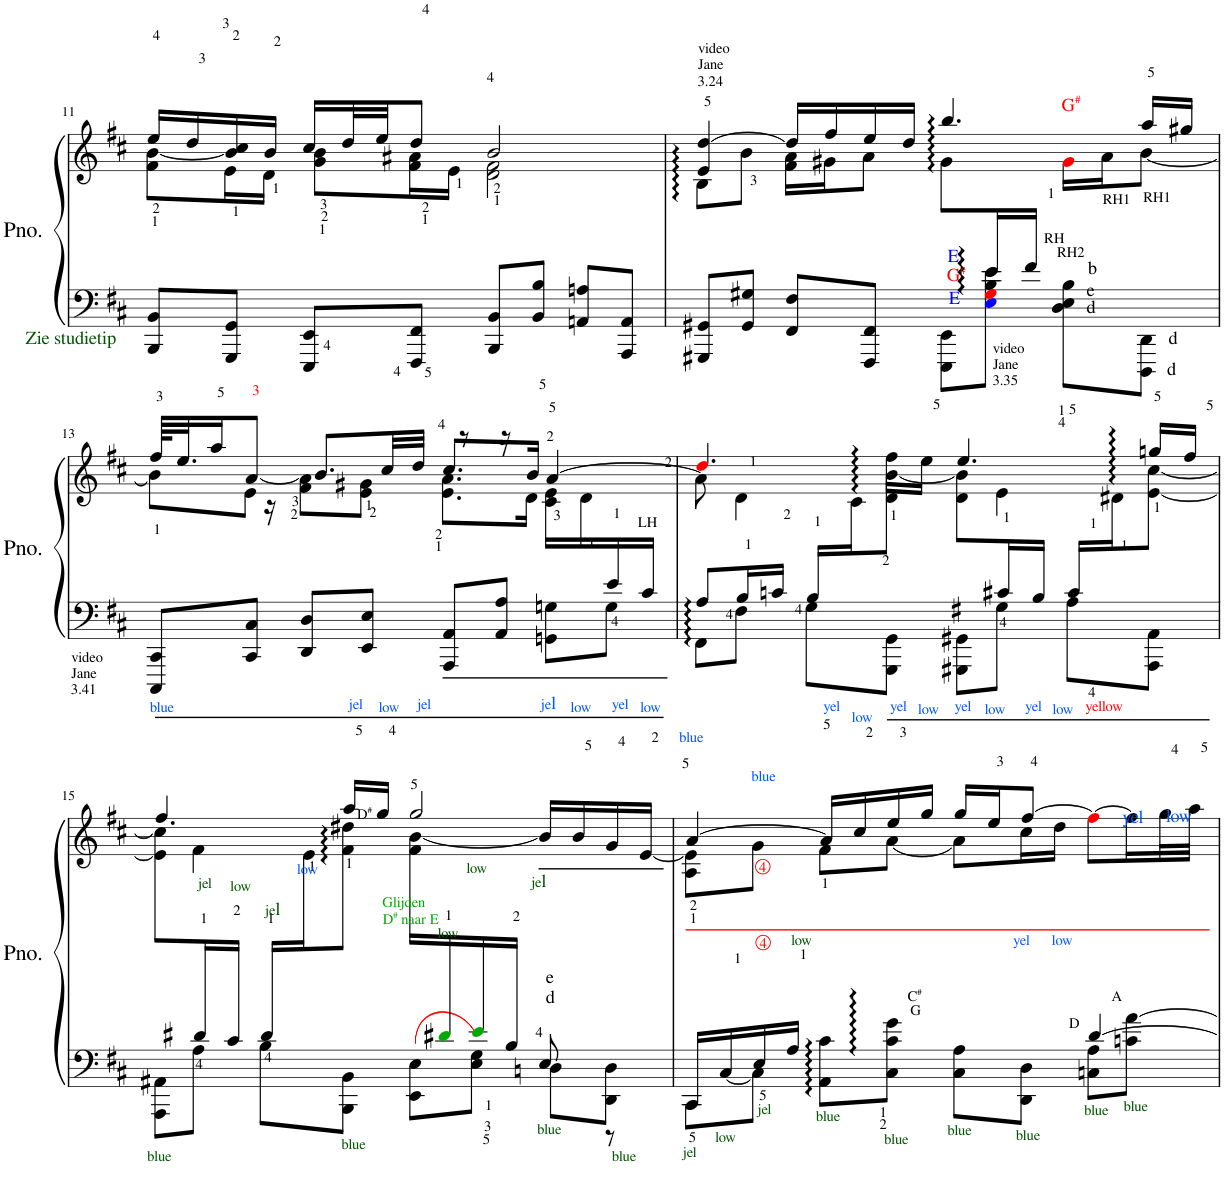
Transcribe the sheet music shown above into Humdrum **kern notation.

**kern	**kern
*part1	*part1
*staff2	*staff1
*I"Piano	*
*I'Pno.	*
!!LO:PB:g=z
*clefF4	*clefG2
*k[f#c#]	*k[f#c#]
*M4/4	*M4/4
*met(c)	*met(c)
=11	=11
*	*^
!LO:TX:b:color=#005500:t=Zie studietip	!	!
8BBB/ 8BB/L	16ee/LL	8f#\ [8b\L
.	16dd/	.
8GGG/ 8GG/J	16b/] 16cc#/	16e\L
.	16b/JJ	16d\JJ
8EEE/ 8EE/L	16cc#/LL	8g\ 8b\L
.	32dd/L	.
.	32ee/JJ	.
8FFF#/ 8FF#/J	8dd/J	16f#\ 16a#X\L
.	.	16e\JJ
8BBB/ 8BB/L	2b/	2d\ 2f#\
8BB/ 8B/J	.	.
8AAn/ 8An/L	.	.
8AAA/ 8AA/J	.	.
=12	=12	=12
*^	*	*
!	!	!LO:TX:a:t=video	!
!	!	!LO:TX:a:t=Jane	!
!	!	!LO:TX:a:t=3.24	!
*	*	*	*^
8ryy	8GGG#X/ 8GG#X/L	4e/ [4dd/	8B\L	2ryy
.	8GG#/ 8G#X/J	.	8b\J	.
.	8FF#/ 8F#/L	16dd/LL]	16f#\ 16a\LL	.
.	.	16ff#/	16g#X\J	.
.	8FFF#/ 8FF#/J	16ee/	8a\J	.
.	.	16dd/JJ	.	.
.	8EEE\ 8EE\L	4.bb/	8g#\L	8.ryy
!	!	!	!LO:TX:b:color=#0000FF:t=E	!
!LO:TX:a:color=#FF0000:t=G	!	!	!	!
!LO:TX:a:t=#	!	!	!	!
!LO:TX:a:color=#0000FF:t=E	!	!	!	!
!LO:TX:b:t=video	!	!	!	!
!LO:TX:b:t=Jane	!	!	!	!
!LO:TX:b:t=3.35	!	!	!	!
16e/L	8Ei\ 8G#j\ 8B\ 8e\J	.	8ryy	.
!	!	!	!	!LO:TX:b:t=RH
16f#/JJ	.	.	.	4ryy
!	!	!	!LO:TX:a:color=#FF0000:t=G	!
!	!	!	!LO:TX:a:t=#	!
!	!	!	!LO:TX:b:t=RH2	!
!LO:TX:a:t=b	!	!	!	!
!LO:TX:a:t=e	!	!	!	!
!LO:TX:a:t=d	!	!	!	!
4ryy	8D\ 8E\ 8B\L	.	16g#j\LL	.
!	!	!	!LO:TX:b:t=RH1	!
.	.	.	16a\J	.
!	!	!LO:TX:b:t=RH1	!	!
!	!LO:TX:b:t=d	!	!	!
!	!LO:TX:b:t=d	!	!	!
.	8DDD\ 8DD\J	16aa/LL	[8b\J	.
.	.	16gg#X/JJ	.	16ryy
!!LO:LB:g=z
=13	=13	=13	=13	=13
!LO:TX:b:t=video	!	!	!	!
!LO:TX:b:t=Jane	!	!	!	!
!LO:TX:b:t=3.41	!	!	!	!
*	*	*	*	*^
2..ryy	8CCC#/ 8CC#/L	64ff#/KLLL	8b\L]	8.ryy	2...ryy
.	.	32.ee/J	.	.	.
.	.	16aa/J	.	.	.
.	8CC#/ 8C#/J	[<8a/J	8e\J	.	.
.	.	.	.	16r	.
.	8DD/ 8D/L	64ryy	8f#\ 8a\]L	8.b/L	.
.	.	8.ryy	.	.	.
.	8EE/ 8E/J	.	8e\> 8g#X\>J	.	.
.	.	.	.	32cc#/LL	.
.	.	32ryy	.	.	.
.	.	.	.	32dd/JJJ	.
.	.	32ryy	.	.	.
.	8AAA/ 8AA/L	.	8.e\ 8.a\L	8.cc#/L	.
.	.	8r	.	.	.
.	8AA/ 8A/J	.	.	.	.
.	.	16r	.	.	.
.	.	.	16d\Jk	16b/Jk	.
.	.	64ryy	.	.	.
.	.	32ryy	.	.	.
.	8GGn\ 8Gn\L	[4a/	16c#\ 16e\LL	4ryy	.
.	.	.	16d\	.	.
16e/	8G>\J	.	8ryy	.	.
!	!	!	!	!	!LO:TX:b:t=LH
16c#/JJ	.	.	.	.	16ryy
=14	=14	=14	=14	=14	=14
*	*^	*	*	*	*
8ryy	8A/L	8FF#\L	4.ddj/	8a\]	8ryy	16ryy
*	*	*	*	*v	*v	*v
.	16B/L	8F#>\J	.	4d\
.	16cn/JJ	.	.	.
.	16B/LL	8G>\L	.	.
*	*	*	*^	*^
.	8.ryy	.	.	.	16ryy@	16c#\J
.	.	8GGG\ 8GG\J	16ff#\LL	8ryy	16ryy@	8d\> [8b\>J
.	.	.	16ee\JJ	.	16ryy@	.
.	8GGG#X\ 8GG#X\L	2ryy	4.ee/	8d\ 8b\]L	8ryy@	2ryy
16c#X/L	8G#X>\J	.	.	8.ryy	4e\	.
16B/JJ	.	.	.	.	.	.
16c#/LL	8A\L	.	.	.	.	.
8.ryy	.	.	.	16d#X\J	.	.
.	8AAA\ 8AA\J	.	16ggn/LL	[8e\> [8cc#\>J	8ryy	.
.	.	.	16ff#/JJ	.	.	.
!!LO:LB:g=z
=15	=15	=15	=15	=15	=15	=15
*	*	*^	*	*	*	*
!	!	!	!	!LO:TX:a:color=#0055FF:t=blue	!	!	!
!LO:TX:b:color=#005500:t=blue	!	!	!	!	!	!	!
*	*	*	*	*	*	*^	*^
*	*	*	*	*	*	*	*	*	*
4ryy	8ryy	8AAA\ 8AA#X\L	2.ryy	4ryy	8e\] 8cc#\]L	8ryy	4.ff#/	8.ryy	2ryy
!	!	!	!	!	!LO:TX:b:color=#005500:t=jel	!	!	!	!
.	16d/L	8A#X>\J	.	.	2..ryy	4f#\	.	.	.
!	!	!	!	!	!	!	!	!LO:TX:b:color=#005500:t=low	!
.	16c#/JJ	.	.	.	.	.	.	2ryy	.
!	!	!	!	!LO:TX:b:color=#005500:t=je	!	!	!	!	!
!	!	!	!	!LO:TX:b:t=l	!	!	!	!	!
16d/LL	2.ryy	8B>\L	.	16ryy	.	.	.	.	.
!	!	!	!	!LO:TX:b:color=#0055FF:t=low	!	!	!	!	!
4ryy	.	.	.	16e>\J	.	.	.	.	.
!	!	!	!	!LO:TX:a:t=D	!	!	!	!	!
!	!	!	!	!LO:TX:a:t=#	!	!	!	!	!
!	!	!	!	!LO:TX:a:color=#0055FF:t=jel	!	!	!	!	!
!	!	!LO:TX:b:color=#005500:t=blue	!	!	!	!	!	!	!
.	.	8BBB\ 8BB\J	.	8f#\> 8dd#X\>J	.	2ryy	16aa/LL	.	.
!	!	!	!	!	!	!	!LO:TX:a:color=#0055FF:t=low	!	!
.	.	.	.	.	.	.	16gg/JJ	.	.
!	!	!	!	!LO:TX:a:color=#0055FF:t=jel	!	!	!	!	!
.	.	8EE\ 8E\L	.	16f#\ [16b\LL	.	.	2gg/	.	8ryy
!	!	!	!	!LO:TX:b:color=#00AA00:t=Glijden	!	!	!	!	!
!	!	!	!	!LO:TX:b:t=D	!	!	!	!	!
!	!	!	!	!LO:TX:b:t=#	!	!	!	!	!
!	!	!	!	!LO:TX:b:t=naar E	!	!	!	!	!
!	!	!	!	!LO:TX:b:color=#005500:t=low	!	!	!	!	!
16d#XZ/	.	.	.	8.ryy	.	.	.	.	.
!	!	!	!	!	!	!	!	!	!LO:TX:b:color=#005500:t=je
!	!	!	!	!	!	!	!	!	!LO:TX:b:t=l
16e<Z/	.	8E\ 8G\J	.	.	.	.	.	.	4.ryy
!	!	!	!	!	!	!	!	!LO:TX:b:color=#005500:t=low	!
16B/JJ	.	.	.	.	.	.	.	4ryy	.
!	!	!	!	!LO:TX:a:color=#0055FF:t=je	!	!	!	!	!
!	!	!	!	!LO:TX:a:t=l	!	!	!	!	!
!LO:TX:a:t=e	!	!	!	!	!	!	!	!	!
!LO:TX:a:t=d	!	!	!	!	!	!	!	!	!
!LO:TX:b:color=#005500:t=blue	!	!	!	!	!	!	!	!	!
4ryy	.	8Dn\L	8E/	16b/LL]	.	.	.	.	.
!	!	!	!	!LO:TX:a:color=#0055FF:t=low	!	!	!	!	!
.	.	.	.	16b/	.	.	.	.	.
!	!	!	!	!LO:TX:a:color=#0055FF:t=yel	!	!	!	!	!
!	!	!LO:TX:b:color=#005500:t=blue	!	!	!	!	!	!	!
.	.	8DD\ 8D\J	8r	16g/	.	8ryy	.	.	.
!	!	!	!	!LO:TX:a:color=#0055FF:t=low	!	!	!	!	!
.	.	.	.	[<16e/JJ	.	.	.	16ryy	.
*	*v	*v	*v	*	*	*	*	*	*
=16	=16	=16	=16	=16	=16	=16	=16
!	!	!LO:TX:a:color=#0055FF:t=blue	!	!	!	!	!
!LO:TX:b:color=#005500:t=jel	!	!	!	!	!	!	!
*	*	*	*	*v	*v	*v	*v
8CC#\L	16CC#/LL	[4a/	8A\ 8e\]L	4ryy
!	!LO:TX:b:color=#005500:t=low	!	!	!
.	[<16C#/	.	.	.
!	!	!	!LO:TX:a:color=#0055FF:t=blue	!
!LO:TX:b:color=#005500:t=jel	!	!	!	!
8C#\J]	16E/	.	8g\J	.
!	!LO:TX:a:color=#005500:t=low	!	!	!
.	16A/JJ	.	.	.
!	!	!LO:TX:a:color=#0055FF:t=yel	!	!
!LO:TX:b:color=#005500:t=blue	!	!	!	!
8AA\ 8c#\L	2ryy	16a/LL]	4ryy	8f#\L
!	!	!LO:TX:a:color=#0055FF:t=low	!	!
.	.	16cc#/	.	.
!	!	!LO:TX:a:color=#0055FF:t=yel	!	!
!LO:TX:a:t=G	!	!	!	!
!LO:TX:a:t=C	!	!	!	!
!LO:TX:a:t=#	!	!	!	!
!LO:TX:b:color=#005500:t=blue	!	!	!	!
8C#\ 8c#\ 8g\J	.	16ee/	.	[8a\J
!	!	!LO:TX:a:color=#0055FF:t=low	!	!
.	.	16gg/JJ	.	.
!	!	!LO:TX:a:color=#0055FF:t=yel	!	!
!LO:TX:b:color=#005500:t=blue	!	!	!	!
8C#\ 8A\L	.	16gg/LL	8a\L]	2ryy
!	!	!LO:TX:a:color=#0055FF:t=low	!	!
.	.	16ee/J	.	.
!	!	!LO:TX:a:color=#0055FF:t=yel	!	!
!	!	!LO:TX:b:color=#0055FF:t=yel	!	!
!LO:TX:b:color=#005500:t=blue	!	!	!	!
8DD\ 8D\J	.	[8ff#/J	16cc#\L	.
!	!	!	!LO:TX:b:color=#0055FF:t=low	!
!	!	!	!LO:TX:a:color=#0055FF:t=low	!
.	.	.	16dd\JJ	.
!	!	!LO:TX:a:color=#FF0000:t=yellow	!	!
!LO:TX:b:color=#005500:t=blue	!	!	!	!
!LO:TX:a:t=D	!	!	!	!
8Cn\ 8A\L	[4d/	8ff#j\L_	4ryy	.
!	!	!LO:TX:a:color=#0055FF:t=yel	!	!
!LO:TX:a:t=A	!	!	!	!
!LO:TX:b:color=#005500:t=blue	!	!	!	!
8cn\ [>8a\J	.	16ff#\L]	.	.
!	!	!LO:TX:a:color=#0055FF:t=low	!	!
.	.	32gg\L	.	.
.	.	32aa\JJJ	.	.
*v	*v	*	*	*
*	*v	*v	*v
=	=
*-	*-
